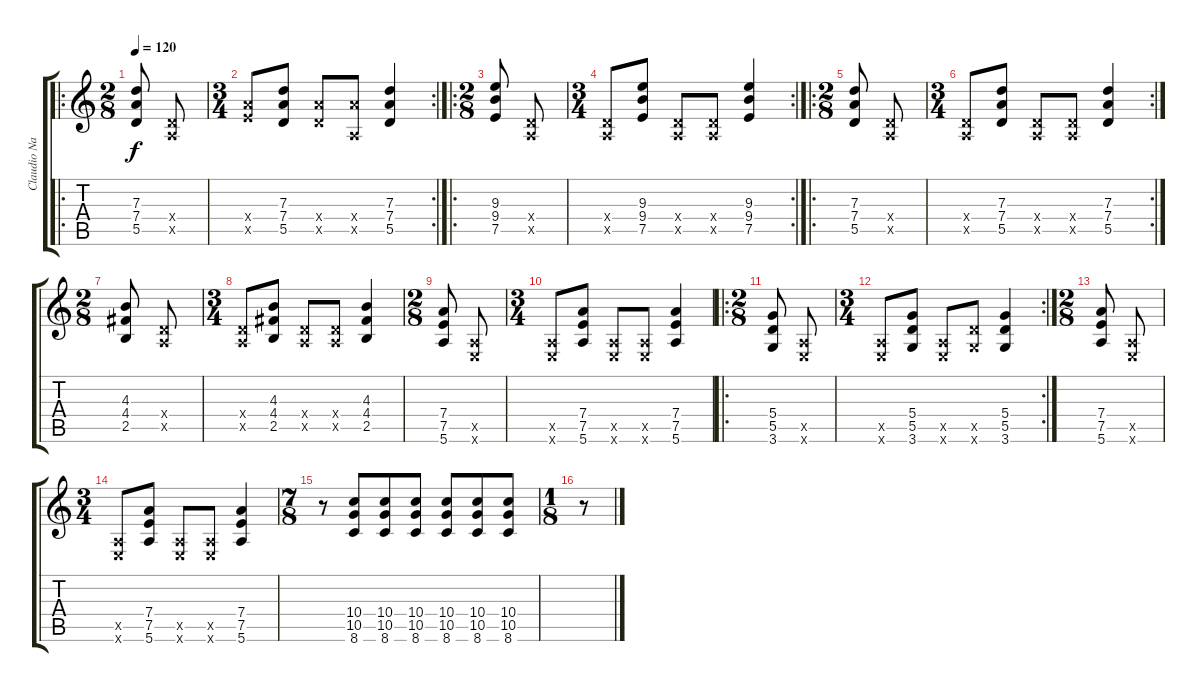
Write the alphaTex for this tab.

\track ("Claudio Narea" "Claudio Na") {instrument overdrivenguitar}
\staff {score tabs}
\tuning (E4 B3 G3 D3 A2 E2) {hide}
\ro
\ts (2 8)
\tempo 120
\clef g2
\ks c
(7.3 7.4 5.5).8{dy f} (0.4{x} 0.5{x}).8 |
\rc 2
\ts (3 4)
(7.4{x} 7.5{x}).8 (7.3 7.4 5.5).8 (7.4{x} 5.5{x}).8 (7.4{x} 0.5{x}).8 (7.3 7.4 5.5).4 |
\ro
\ts (2 8)
(9.3 9.4 7.5).8 (0.4{x} 0.5{x}).8 |
\rc 2
\ts (3 4)
(0.4{x} 0.5{x}).8 (9.3 9.4 7.5).8 (0.4{x} 0.5{x}).8 (0.4{x} 0.5{x}).8 (9.3 9.4 7.5).4 |
\ro
\ts (2 8)
(7.3 7.4 5.5).8 (0.4{x} 0.5{x}).8 |
\rc 2
\ts (3 4)
(0.4{x} 0.5{x}).8 (7.3 7.4 5.5).8 (0.4{x} 0.5{x}).8 (0.4{x} 0.5{x}).8 (7.3 7.4 5.5).4 |
\ts (2 8)
(4.3 4.4 2.5).8 (0.4{x} 0.5{x}).8 |
\ts (3 4)
(0.4{x} 0.5{x}).8 (4.3 4.4 2.5).8 (0.4{x} 0.5{x}).8 (0.4{x} 0.5{x}).8 (4.3 4.4 2.5).4 |
\ts (2 8)
(7.4 7.5 5.6).8 (0.5{x} 0.6{x}).8 |
\ts (3 4)
(0.5{x} 0.6{x}).8 (7.4 7.5 5.6).8 (0.5{x} 0.6{x}).8 (0.5{x} 0.6{x}).8 (7.4 7.5 5.6).4 |
\ro
\ts (2 8)
(5.4 5.5 3.6).8 (0.5{x} 0.6{x}).8 |
\rc 2
\ts (3 4)
(0.5{x} 0.6{x}).8 (5.4 5.5 3.6).8 (0.5{x} 0.6{x}).8 (5.5{x} 3.6{x}).8 (5.4 5.5 3.6).4 |
\ts (2 8)
(7.4 7.5 5.6).8 (0.5{x} 0.6{x}).8 |
\ts (3 4)
(0.5{x} 0.6{x}).8 (7.4 7.5 5.6).8 (0.5{x} 0.6{x}).8 (0.5{x} 0.6{x}).8 (7.4 7.5 5.6).4 |
\ts (7 8)
r.8 (10.4 10.5 8.6).8 (10.4 10.5 8.6).8 (10.4 10.5 8.6).8 (10.4 10.5 8.6).8 (10.4 10.5 8.6).8 (10.4 10.5 8.6).8 |
\ts (1 8)
r.8
